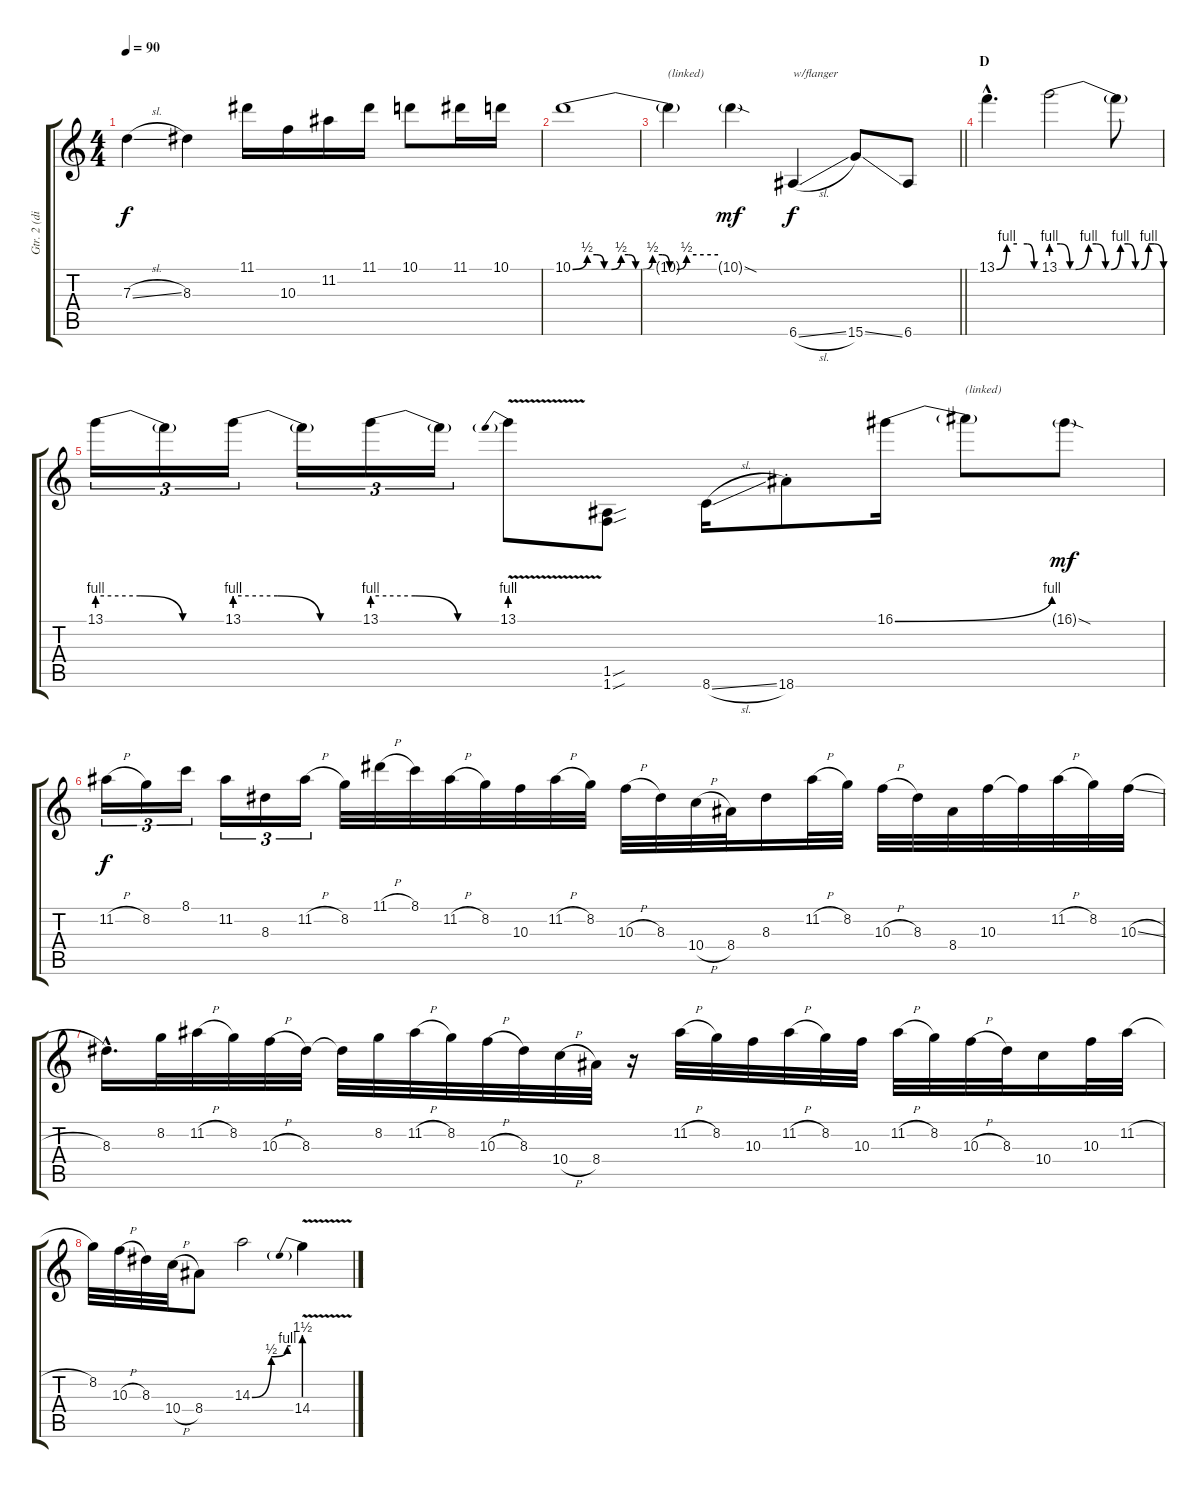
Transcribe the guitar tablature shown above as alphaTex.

\track ("Gtr. 2 (dist.)" "Gtr. 2 (di") {instrument distortionguitar}
\staff {score tabs}
\tuning (E4 B3 G3 D3 A2 E2) {hide}
\ts (4 4)
\tempo 90
\clef g2
\ks c
7.3{sl}.4{dy f} 8.3.4 11.1.16 10.3.16 11.2.16 11.1.16 10.1.8 11.1.16 10.1.16 |
10.1{be (custom 0 0 6 2 10 2 13 0 16 0 20 2 23 2 26 0 29 0 33 2 37 2 40 0 43 0 47 2 60 2)}.1 |
\barLineRight lightlight
10.1{t}.4{txt "(linked)"} 10.1{sod g}.4{dy mf} 6.6{sl}.4{txt "w/flanger" dy f} 15.6{ss}.8 6.6.8 |
\section ("" "D")
13.1{be (custom 0 0 15 4 30 4 45 4 55 0 60 0) hac}.4{d} 13.1{be (custom 0 4 5 4 10 0 13 0 20 4 24 4 29 0 32 0 37 4 41 4 45 0 48 0 52 4 55 4 60 0)}.2 13.1{t}.8 |
13.1{be (custom 0 4 20 4 40 0 60 0)}.16{tu (3 2)} 13.1{t}.16{tu (3 2)} 13.1{be (custom 0 4 20 4 40 0 60 0)}.16{tu (3 2)} 13.1{t}.16{tu (3 2)} 13.1{be (custom 0 4 20 4 40 0 60 0)}.16{tu (3 2)} 13.1{t}.16{tu (3 2)} 13.1{be (prebend 0 4 60 4) v}.8 (1.5{sou} 1.6{sou}).8 8.6{sl}.16 18.6{st}.8 16.1{be (bend 0 0 60 4)}.16 16.1{t}.8{txt "(linked)"} 16.1{sod g}.8{dy mf} |
11.2{h}.16{tu (3 2) dy f} 8.2.16{tu (3 2)} 8.1.16{tu (3 2)} 11.2.16{tu (3 2)} 8.3.16{tu (3 2)} 11.2{h}.16{tu (3 2)} 8.2.32 11.1{h}.32 8.1.32 11.2{h}.32 8.2.32 10.3.32 11.2{h}.32 8.2.32 10.3{h}.32 8.3.32 10.4{h}.32 8.4.32 8.3.16 11.2{h}.32 8.2.32 10.3{h}.32 8.3.32 8.4.32 10.3.32 10.3{t}.32 11.2{h}.32 8.2.32 10.3{sl}.32 |
8.3{hac}.16{d} 8.2.32 11.2{h}.32 8.2.32 10.3{h}.32 8.3.32 8.3{t}.32 8.2.32 11.2{h}.32 8.2.32 10.3{h}.32 8.3.32 10.4{h}.32 8.4.32 r.16 11.2{h}.32 8.2.32 10.3.32 11.2{h}.32 8.2.32 10.3.32 11.2{h}.32 8.2.32 10.3{h}.32 8.3.32 10.4.16 10.3.32 11.2{h}.32 |
8.2.32 10.3{h}.32 8.3.32 10.4{h}.32 8.4.8 14.3{be (custom 0 0 30 2 55 4 60 4)}.2 14.4{be (prebend 0 6 60 6) v}.4
